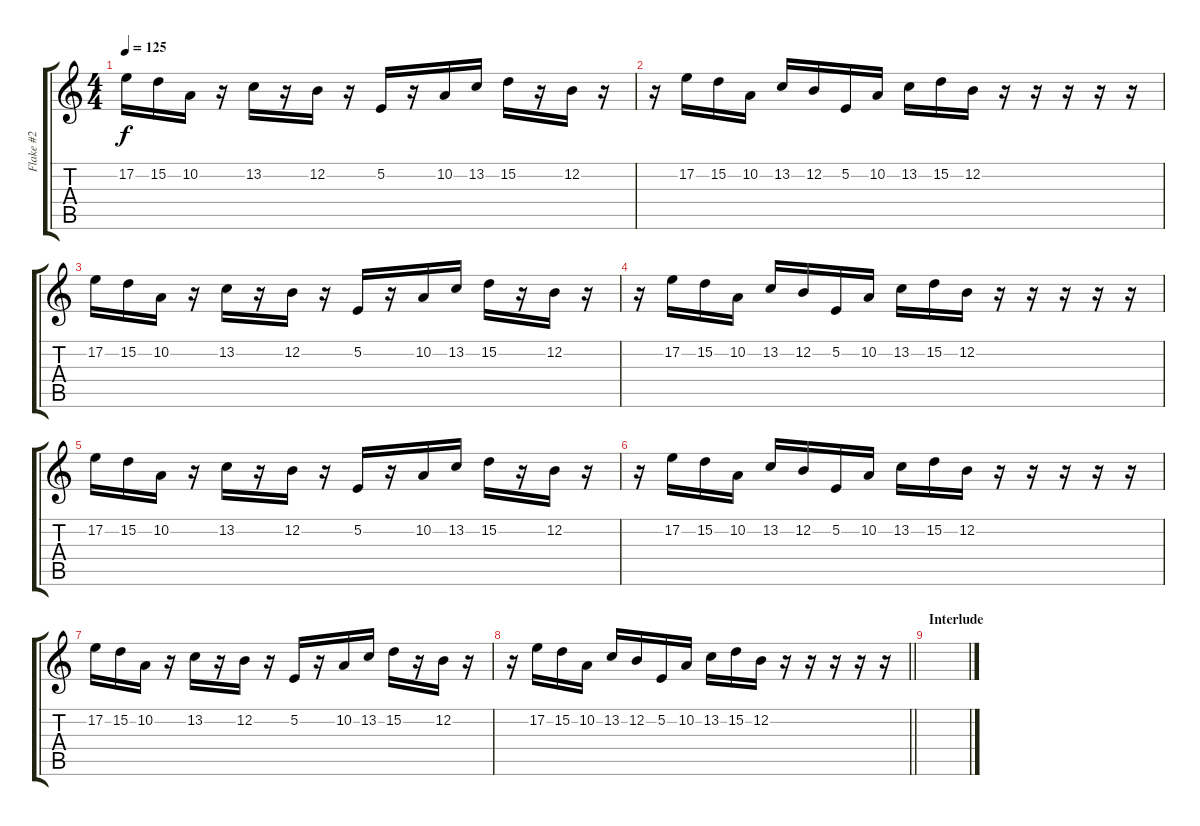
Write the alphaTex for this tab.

\track ("Flake #2" "Flake #2") {instrument lead1square}
\staff {score tabs}
\tuning (E4 B3 G3 D3 A2 E2) {hide}
\ts (4 4)
\tempo 125
\clef g2
\ks c
17.2.16{dy f} 15.2.16 10.2.16 r.16 13.2.16 r.16 12.2.16 r.16 5.2.16 r.16 10.2.16 13.2.16 15.2.16 r.16 12.2.16 r.16 |
r.16 17.2.16 15.2.16 10.2.16 13.2.16 12.2.16 5.2.16 10.2.16 13.2.16 15.2.16 12.2.16 r.16 r.16 r.16 r.16 r.16 |
17.2.16 15.2.16 10.2.16 r.16 13.2.16 r.16 12.2.16 r.16 5.2.16 r.16 10.2.16 13.2.16 15.2.16 r.16 12.2.16 r.16 |
r.16 17.2.16 15.2.16 10.2.16 13.2.16 12.2.16 5.2.16 10.2.16 13.2.16 15.2.16 12.2.16 r.16 r.16 r.16 r.16 r.16 |
17.2.16 15.2.16 10.2.16 r.16 13.2.16 r.16 12.2.16 r.16 5.2.16 r.16 10.2.16 13.2.16 15.2.16 r.16 12.2.16 r.16 |
r.16 17.2.16 15.2.16 10.2.16 13.2.16 12.2.16 5.2.16 10.2.16 13.2.16 15.2.16 12.2.16 r.16 r.16 r.16 r.16 r.16 |
17.2.16 15.2.16 10.2.16 r.16 13.2.16 r.16 12.2.16 r.16 5.2.16 r.16 10.2.16 13.2.16 15.2.16 r.16 12.2.16 r.16 |
\barLineRight lightlight
r.16 17.2.16 15.2.16 10.2.16 13.2.16 12.2.16 5.2.16 10.2.16 13.2.16 15.2.16 12.2.16 r.16 r.16 r.16 r.16 r.16 |
\section ("" "Interlude")
